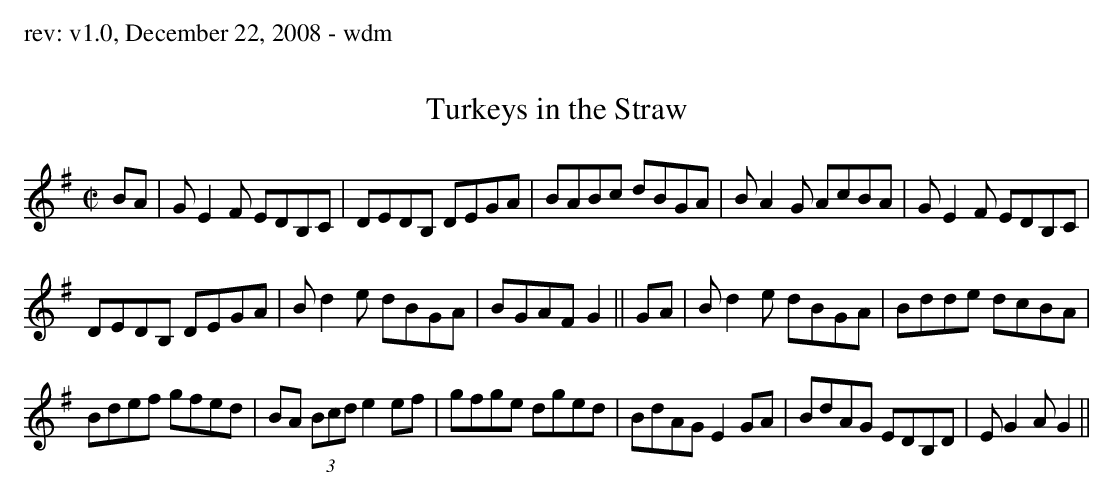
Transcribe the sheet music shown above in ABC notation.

X:1
T:Turkeys in the Straw
M:C|
L:1/8
K:G
BA|G E2 F EDB,C|DEDB, DEGA|BABc dBGA|B A2G AcBA|G E2 F EDB,C|
DEDB, DEGA|B d2 e dBGA|BGAF G2||GA|B d2 e dBGA|Bdde dcBA|
Bdef gfed|BA (3Bcd e2 ef|gfge dged|BdAG E2 GA|BdAG EDB,D|E G2 A G2||
